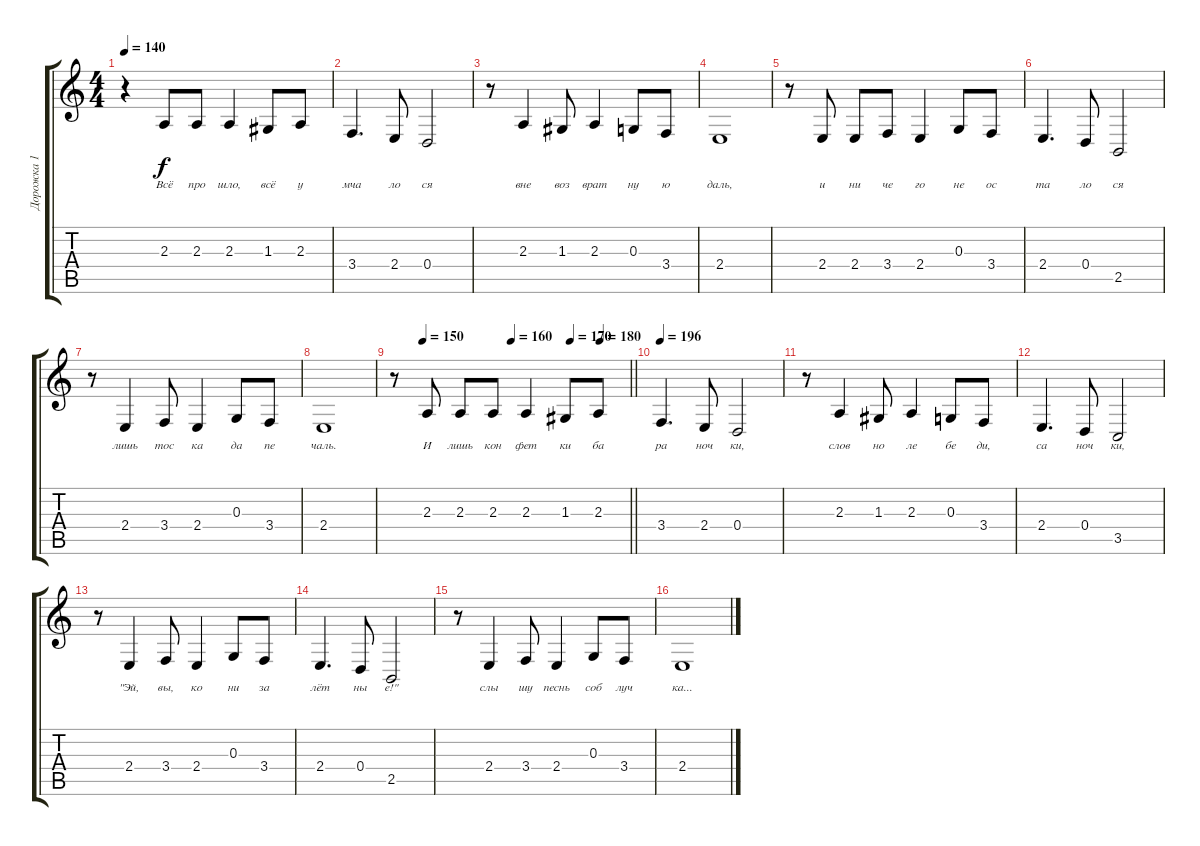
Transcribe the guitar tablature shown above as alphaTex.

\track ("Дорожка 1" "Дорожка 1") {instrument tenorsax}
\staff {score tabs}
\tuning (E4 B3 G3 D3 A2 E2) {hide}
\ts (4 4)
\tempo 140
\clef g2
\ks c
r.4{dy f} 2.3.8{lyrics (0 "Всё") lyrics (1 "") lyrics (2 "") lyrics (3 "") lyrics (4 "")} 2.3.8{lyrics (0 "про") lyrics (1 "") lyrics (2 "") lyrics (3 "") lyrics (4 "")} 2.3.4{lyrics (0 "шло,") lyrics (1 "") lyrics (2 "") lyrics (3 "") lyrics (4 "")} 1.3.8{lyrics (0 "всё") lyrics (1 "") lyrics (2 "") lyrics (3 "") lyrics (4 "")} 2.3.8{lyrics (0 "у") lyrics (1 "") lyrics (2 "") lyrics (3 "") lyrics (4 "")} |
3.4.4{d lyrics (0 "мча") lyrics (1 "") lyrics (2 "") lyrics (3 "") lyrics (4 "")} 2.4.8{lyrics (0 "ло") lyrics (1 "") lyrics (2 "") lyrics (3 "") lyrics (4 "")} 0.4.2{lyrics (0 "ся") lyrics (1 "") lyrics (2 "") lyrics (3 "") lyrics (4 "")} |
r.8 2.3.4{lyrics (0 "вне") lyrics (1 "") lyrics (2 "") lyrics (3 "") lyrics (4 "")} 1.3.8{lyrics (0 "воз") lyrics (1 "") lyrics (2 "") lyrics (3 "") lyrics (4 "")} 2.3.4{lyrics (0 "врат") lyrics (1 "") lyrics (2 "") lyrics (3 "") lyrics (4 "")} 0.3.8{lyrics (0 "ну") lyrics (1 "") lyrics (2 "") lyrics (3 "") lyrics (4 "")} 3.4.8{lyrics (0 "ю") lyrics (1 "") lyrics (2 "") lyrics (3 "") lyrics (4 "")} |
2.4.1{lyrics (0 "даль,") lyrics (1 "") lyrics (2 "") lyrics (3 "") lyrics (4 "")} |
r.8 2.4.8{lyrics (0 "и") lyrics (1 "") lyrics (2 "") lyrics (3 "") lyrics (4 "")} 2.4.8{lyrics (0 "ни") lyrics (1 "") lyrics (2 "") lyrics (3 "") lyrics (4 "")} 3.4.8{lyrics (0 "че") lyrics (1 "") lyrics (2 "") lyrics (3 "") lyrics (4 "")} 2.4.4{lyrics (0 "го") lyrics (1 "") lyrics (2 "") lyrics (3 "") lyrics (4 "")} 0.3.8{lyrics (0 "не") lyrics (1 "") lyrics (2 "") lyrics (3 "") lyrics (4 "")} 3.4.8{lyrics (0 "ос") lyrics (1 "") lyrics (2 "") lyrics (3 "") lyrics (4 "")} |
2.4.4{d lyrics (0 "та") lyrics (1 "") lyrics (2 "") lyrics (3 "") lyrics (4 "")} 0.4.8{lyrics (0 "ло") lyrics (1 "") lyrics (2 "") lyrics (3 "") lyrics (4 "")} 2.5.2{lyrics (0 "ся") lyrics (1 "") lyrics (2 "") lyrics (3 "") lyrics (4 "")} |
r.8 2.4.4{lyrics (0 "лишь") lyrics (1 "") lyrics (2 "") lyrics (3 "") lyrics (4 "")} 3.4.8{lyrics (0 "тос") lyrics (1 "") lyrics (2 "") lyrics (3 "") lyrics (4 "")} 2.4.4{lyrics (0 "ка") lyrics (1 "") lyrics (2 "") lyrics (3 "") lyrics (4 "")} 0.3.8{lyrics (0 "да") lyrics (1 "") lyrics (2 "") lyrics (3 "") lyrics (4 "")} 3.4.8{lyrics (0 "пе") lyrics (1 "") lyrics (2 "") lyrics (3 "") lyrics (4 "")} |
2.4.1{lyrics (0 "чаль.") lyrics (1 "") lyrics (2 "") lyrics (3 "") lyrics (4 "")} |
\tempo (150 0.125)
\tempo (160 0.5)
\tempo (170 0.75)
\tempo (180 0.875)
\barLineRight lightlight
r.8 2.3.8{lyrics (0 "И") lyrics (1 "") lyrics (2 "") lyrics (3 "") lyrics (4 "")} 2.3.8{lyrics (0 "лишь") lyrics (1 "") lyrics (2 "") lyrics (3 "") lyrics (4 "")} 2.3.8{lyrics (0 "кон") lyrics (1 "") lyrics (2 "") lyrics (3 "") lyrics (4 "")} 2.3.4{lyrics (0 "фет") lyrics (1 "") lyrics (2 "") lyrics (3 "") lyrics (4 "")} 1.3.8{lyrics (0 "ки") lyrics (1 "") lyrics (2 "") lyrics (3 "") lyrics (4 "")} 2.3.8{lyrics (0 "ба") lyrics (1 "") lyrics (2 "") lyrics (3 "") lyrics (4 "")} |
\tempo 196
3.4.4{d lyrics (0 "ра") lyrics (1 "") lyrics (2 "") lyrics (3 "") lyrics (4 "")} 2.4.8{lyrics (0 "ноч") lyrics (1 "") lyrics (2 "") lyrics (3 "") lyrics (4 "")} 0.4.2{lyrics (0 "ки,") lyrics (1 "") lyrics (2 "") lyrics (3 "") lyrics (4 "")} |
r.8 2.3.4{lyrics (0 "слов") lyrics (1 "") lyrics (2 "") lyrics (3 "") lyrics (4 "")} 1.3.8{lyrics (0 "но") lyrics (1 "") lyrics (2 "") lyrics (3 "") lyrics (4 "")} 2.3.4{lyrics (0 "ле") lyrics (1 "") lyrics (2 "") lyrics (3 "") lyrics (4 "")} 0.3.8{lyrics (0 "бе") lyrics (1 "") lyrics (2 "") lyrics (3 "") lyrics (4 "")} 3.4.8{lyrics (0 "ди,") lyrics (1 "") lyrics (2 "") lyrics (3 "") lyrics (4 "")} |
2.4.4{d lyrics (0 "са") lyrics (1 "") lyrics (2 "") lyrics (3 "") lyrics (4 "")} 0.4.8{lyrics (0 "ноч") lyrics (1 "") lyrics (2 "") lyrics (3 "") lyrics (4 "")} 3.5.2{lyrics (0 "ки,") lyrics (1 "") lyrics (2 "") lyrics (3 "") lyrics (4 "")} |
r.8 2.4.4{lyrics (0 "\"Эй,") lyrics (1 "") lyrics (2 "") lyrics (3 "") lyrics (4 "")} 3.4.8{lyrics (0 "вы,") lyrics (1 "") lyrics (2 "") lyrics (3 "") lyrics (4 "")} 2.4.4{lyrics (0 "ко") lyrics (1 "") lyrics (2 "") lyrics (3 "") lyrics (4 "")} 0.3.8{lyrics (0 "ни") lyrics (1 "") lyrics (2 "") lyrics (3 "") lyrics (4 "")} 3.4.8{lyrics (0 "за") lyrics (1 "") lyrics (2 "") lyrics (3 "") lyrics (4 "")} |
2.4.4{d lyrics (0 "лёт") lyrics (1 "") lyrics (2 "") lyrics (3 "") lyrics (4 "")} 0.4.8{lyrics (0 "ны") lyrics (1 "") lyrics (2 "") lyrics (3 "") lyrics (4 "")} 2.5.2{lyrics (0 "е!\"") lyrics (1 "") lyrics (2 "") lyrics (3 "") lyrics (4 "")} |
r.8 2.4.4{lyrics (0 "слы") lyrics (1 "") lyrics (2 "") lyrics (3 "") lyrics (4 "")} 3.4.8{lyrics (0 "шу") lyrics (1 "") lyrics (2 "") lyrics (3 "") lyrics (4 "")} 2.4.4{lyrics (0 "песнь") lyrics (1 "") lyrics (2 "") lyrics (3 "") lyrics (4 "")} 0.3.8{lyrics (0 "соб") lyrics (1 "") lyrics (2 "") lyrics (3 "") lyrics (4 "")} 3.4.8{lyrics (0 "луч") lyrics (1 "") lyrics (2 "") lyrics (3 "") lyrics (4 "")} |
2.4.1{lyrics (0 "ка...") lyrics (1 "") lyrics (2 "") lyrics (3 "") lyrics (4 "")}
